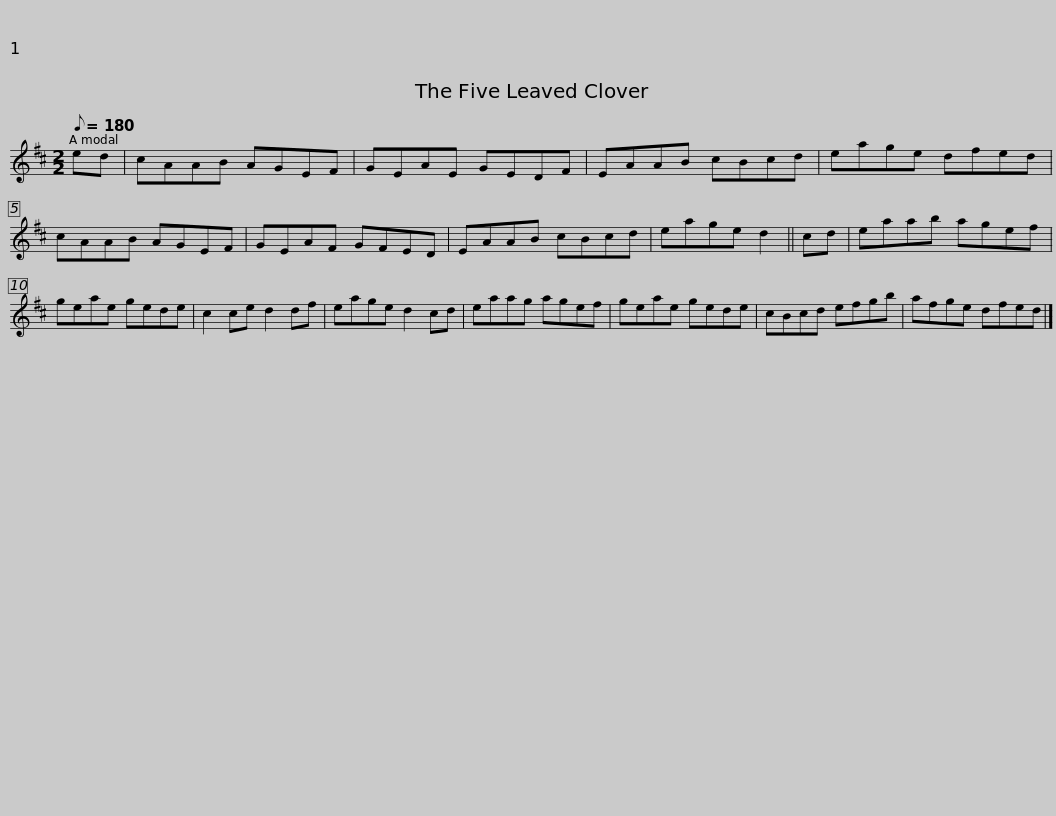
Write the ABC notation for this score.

X:1
L:1/8
Q:1/8=180
M:2/2
I:linebreak $
K:D
V:1 treble
V:1
 ed | cAAB AGEF | GEAE GEDF | EAAB cBcd | eage dfed | %5
 cAAB AGEF |$ GEAF GFED | EAAB cBcd | eage d2 || cd | %10
 eaab agef | geae gede |$ c2 ce d2 df | eage d2 cd | eaag agef | %15
 geae gede | cBcd efgb |$ afge dfed |] %18
